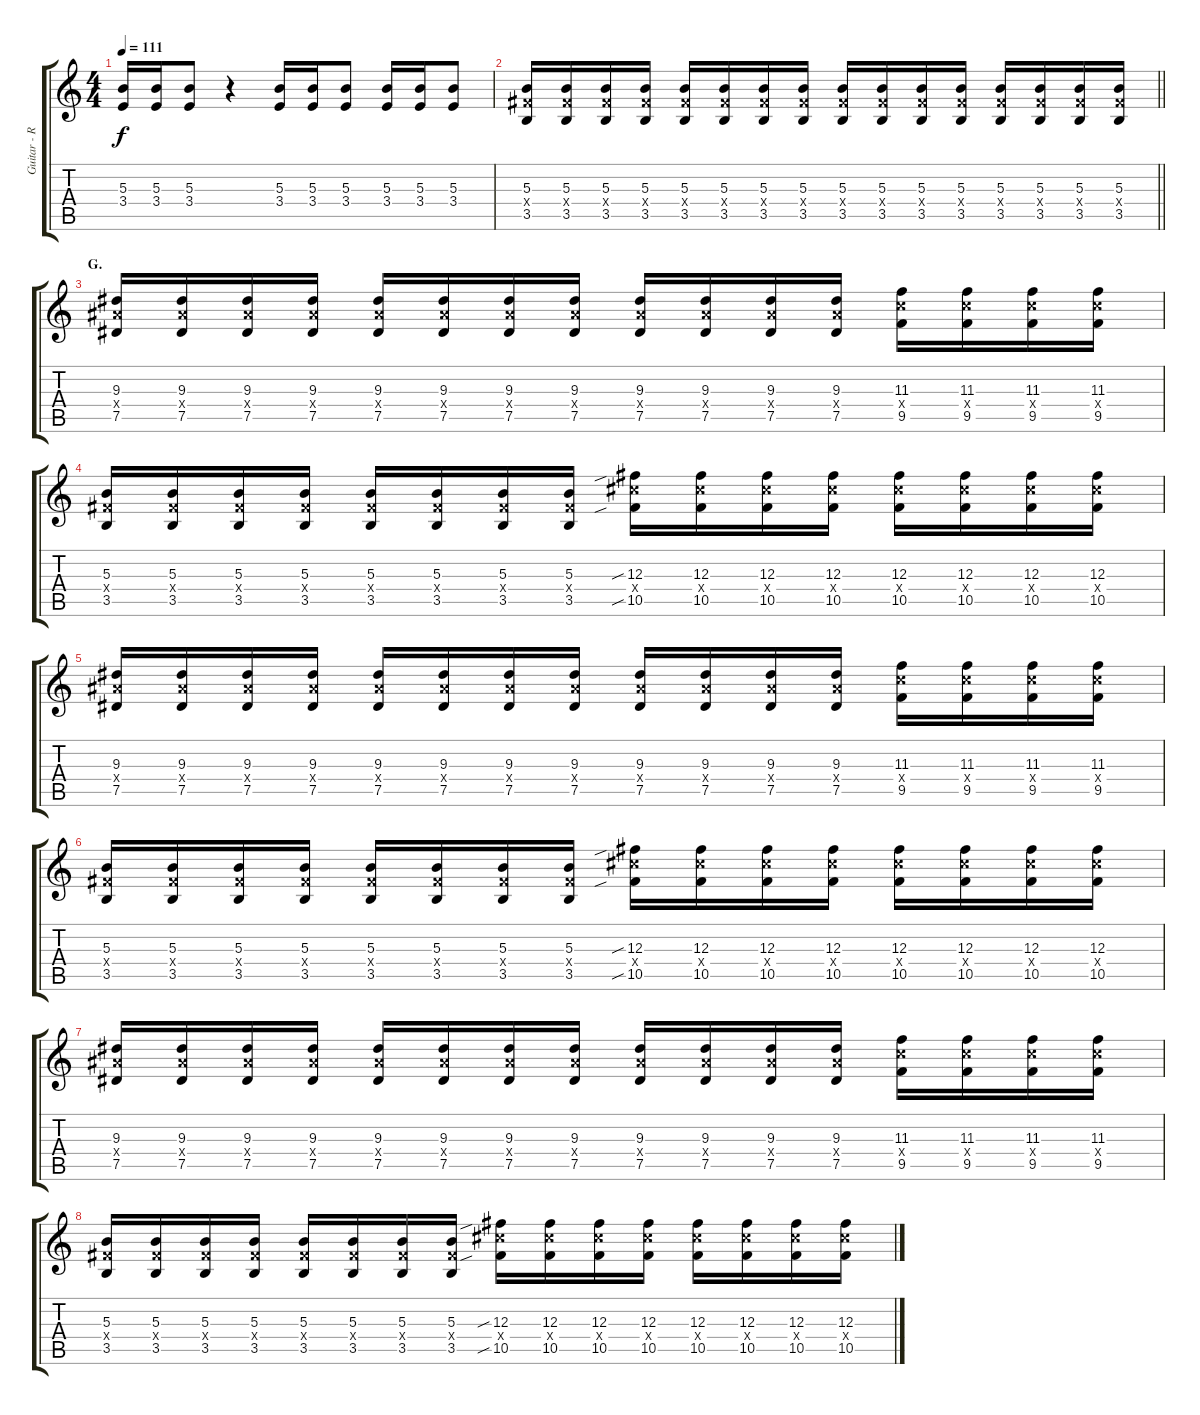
\track ("Guitar - Right" "Guitar - R") {instrument distortionguitar}
\staff {score tabs}
\tuning (Eb4 Bb3 Gb3 Db3 Ab2 Db2) {hide}
\ts (4 4)
\tempo 111
\clef g2
\ks c
(5.3 3.4).16{dy f} (5.3 3.4).16 (5.3 3.4).8 r.4 (5.3 3.4).16 (5.3 3.4).16 (5.3 3.4).8 (5.3 3.4).16 (5.3 3.4).16 (5.3 3.4).8 |
\barLineRight lightlight
(5.3 5.4{x} 3.5).16 (5.3 5.4{x} 3.5).16 (5.3 5.4{x} 3.5).16 (5.3 5.4{x} 3.5).16 (5.3 5.4{x} 3.5).16 (5.3 5.4{x} 3.5).16 (5.3 5.4{x} 3.5).16 (5.3 5.4{x} 3.5).16 (5.3 5.4{x} 3.5).16 (5.3 5.4{x} 3.5).16 (5.3 5.4{x} 3.5).16 (5.3 5.4{x} 3.5).16 (5.3 5.4{x} 3.5).16 (5.3 5.4{x} 3.5).16 (5.3 5.4{x} 3.5).16 (5.3 5.4{x} 3.5).16 |
\section ("" "G.")
(9.3 9.4{x} 7.5).16 (9.3 9.4{x} 7.5).16 (9.3 9.4{x} 7.5).16 (9.3 9.4{x} 7.5).16 (9.3 9.4{x} 7.5).16 (9.3 9.4{x} 7.5).16 (9.3 9.4{x} 7.5).16 (9.3 9.4{x} 7.5).16 (9.3 9.4{x} 7.5).16 (9.3 9.4{x} 7.5).16 (9.3 9.4{x} 7.5).16 (9.3 9.4{x} 7.5).16 (11.3 11.4{x} 9.5).16 (11.3 11.4{x} 9.5).16 (11.3 11.4{x} 9.5).16 (11.3 11.4{x} 9.5).16 |
(5.3 5.4{x} 3.5).16 (5.3 5.4{x} 3.5).16 (5.3 5.4{x} 3.5).16 (5.3 5.4{x} 3.5).16 (5.3 5.4{x} 3.5).16 (5.3 5.4{x} 3.5).16 (5.3 5.4{x} 3.5).16 (5.3 5.4{x} 3.5).16 (12.3{sib} 12.4{x} 10.5{sib}).16 (12.3 12.4{x} 10.5).16 (12.3 12.4{x} 10.5).16 (12.3 12.4{x} 10.5).16 (12.3 12.4{x} 10.5).16 (12.3 12.4{x} 10.5).16 (12.3 12.4{x} 10.5).16 (12.3 12.4{x} 10.5).16 |
(9.3 9.4{x} 7.5).16 (9.3 9.4{x} 7.5).16 (9.3 9.4{x} 7.5).16 (9.3 9.4{x} 7.5).16 (9.3 9.4{x} 7.5).16 (9.3 9.4{x} 7.5).16 (9.3 9.4{x} 7.5).16 (9.3 9.4{x} 7.5).16 (9.3 9.4{x} 7.5).16 (9.3 9.4{x} 7.5).16 (9.3 9.4{x} 7.5).16 (9.3 9.4{x} 7.5).16 (11.3 11.4{x} 9.5).16 (11.3 11.4{x} 9.5).16 (11.3 11.4{x} 9.5).16 (11.3 11.4{x} 9.5).16 |
(5.3 5.4{x} 3.5).16 (5.3 5.4{x} 3.5).16 (5.3 5.4{x} 3.5).16 (5.3 5.4{x} 3.5).16 (5.3 5.4{x} 3.5).16 (5.3 5.4{x} 3.5).16 (5.3 5.4{x} 3.5).16 (5.3 5.4{x} 3.5).16 (12.3{sib} 12.4{x} 10.5{sib}).16 (12.3 12.4{x} 10.5).16 (12.3 12.4{x} 10.5).16 (12.3 12.4{x} 10.5).16 (12.3 12.4{x} 10.5).16 (12.3 12.4{x} 10.5).16 (12.3 12.4{x} 10.5).16 (12.3 12.4{x} 10.5).16 |
(9.3 9.4{x} 7.5).16 (9.3 9.4{x} 7.5).16 (9.3 9.4{x} 7.5).16 (9.3 9.4{x} 7.5).16 (9.3 9.4{x} 7.5).16 (9.3 9.4{x} 7.5).16 (9.3 9.4{x} 7.5).16 (9.3 9.4{x} 7.5).16 (9.3 9.4{x} 7.5).16 (9.3 9.4{x} 7.5).16 (9.3 9.4{x} 7.5).16 (9.3 9.4{x} 7.5).16 (11.3 11.4{x} 9.5).16 (11.3 11.4{x} 9.5).16 (11.3 11.4{x} 9.5).16 (11.3 11.4{x} 9.5).16 |
(5.3 5.4{x} 3.5).16 (5.3 5.4{x} 3.5).16 (5.3 5.4{x} 3.5).16 (5.3 5.4{x} 3.5).16 (5.3 5.4{x} 3.5).16 (5.3 5.4{x} 3.5).16 (5.3 5.4{x} 3.5).16 (5.3 5.4{x} 3.5).16 (12.3{sib} 12.4{x} 10.5{sib}).16 (12.3 12.4{x} 10.5).16 (12.3 12.4{x} 10.5).16 (12.3 12.4{x} 10.5).16 (12.3 12.4{x} 10.5).16 (12.3 12.4{x} 10.5).16 (12.3 12.4{x} 10.5).16 (12.3 12.4{x} 10.5).16
